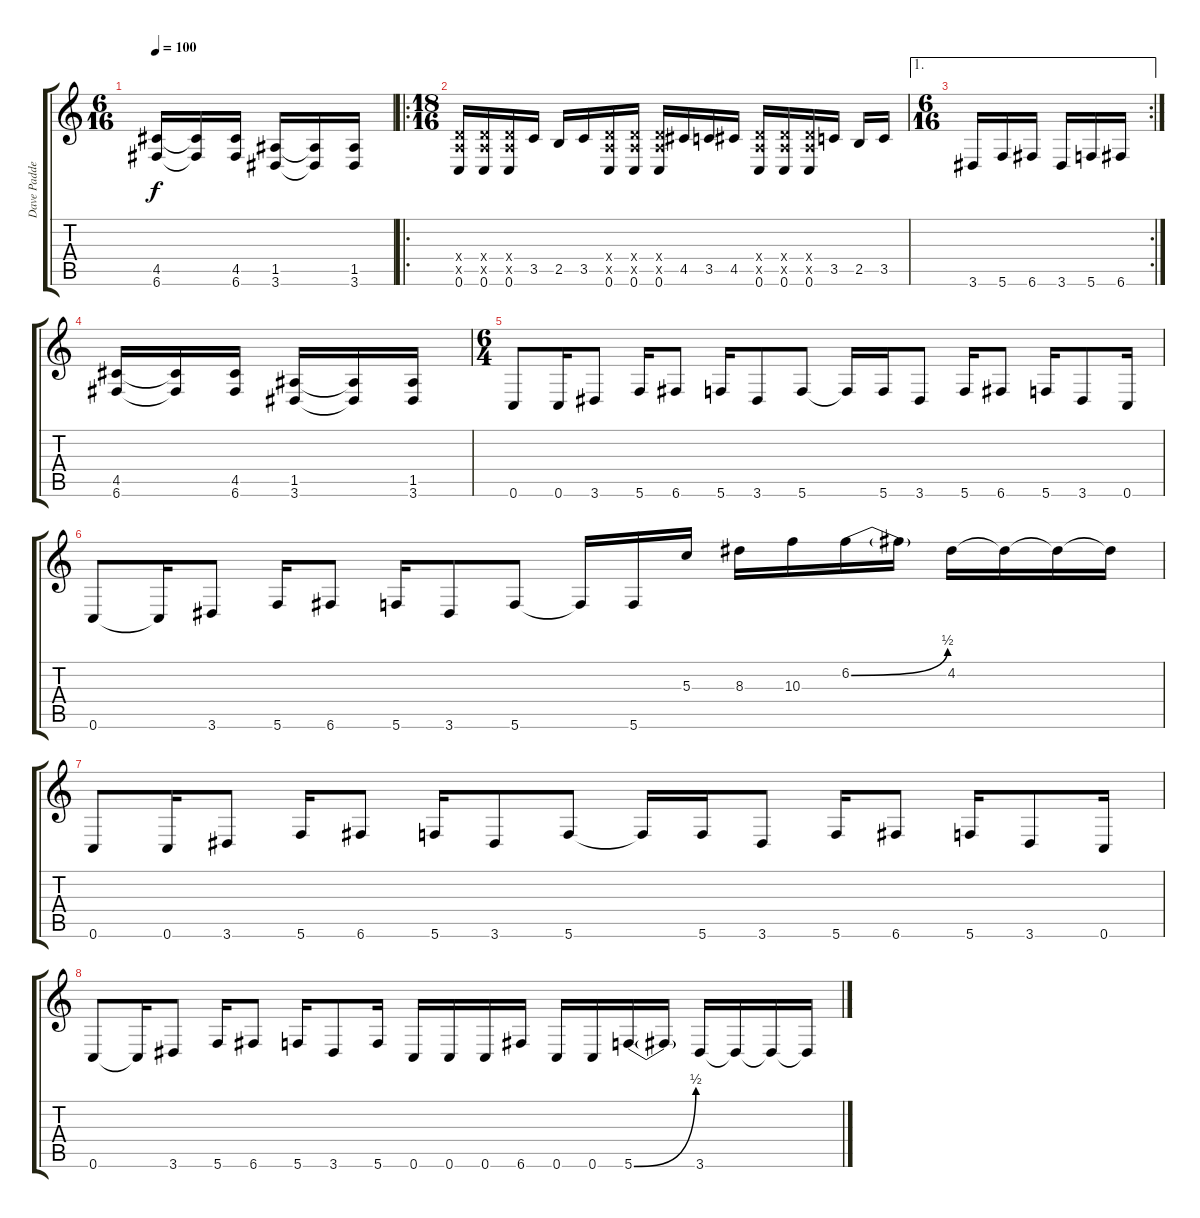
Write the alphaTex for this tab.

\track ("Dave Padden: Guitar" "Dave Padde") {instrument overdrivenguitar}
\staff {score tabs}
\tuning (E4 B3 G3 D3 A2 C2) {hide}
\ts (6 16)
\tempo 100
\clef g2
\ks c
(4.5 6.6).16{dy f} (4.5{t} 6.6{t}).16 (4.5 6.6).16 (1.5 3.6).16 (1.5{t} 3.6{t}).16 (1.5 3.6).16 |
\ro
\ts (18 16)
(0.4{x} 0.5{x} 0.6).16 (0.4{x} 0.5{x} 0.6).16 (0.4{x} 0.5{x} 0.6).16 3.5.16 2.5.16 3.5.16 (0.4{x} 0.5{x} 0.6).16 (0.4{x} 0.5{x} 0.6).16 (0.4{x} 0.5{x} 0.6).16 4.5.16 3.5.16 4.5.16 (0.4{x} 0.5{x} 0.6).16 (0.4{x} 0.5{x} 0.6).16 (0.4{x} 0.5{x} 0.6).16 3.5.16 2.5.16 3.5.16 |
\ae 1
\rc 2
\ts (6 16)
3.6.16 5.6.16 6.6.16 3.6.16 5.6.16 6.6.16 |
(4.5 6.6).16 (4.5{t} 6.6{t}).16 (4.5 6.6).16 (1.5 3.6).16 (1.5{t} 3.6{t}).16 (1.5 3.6).16 |
\ts (6 4)
0.6.8 0.6.16 3.6.8 5.6.16 6.6.8 5.6.16 3.6.8 5.6.8 5.6{t}.16 5.6.16 3.6.8 5.6.16 6.6.8 5.6.16 3.6.8 0.6.16 |
0.6.8 0.6{t}.16 3.6.8 5.6.16 6.6.8 5.6.16 3.6.8 5.6.8 5.6{t}.16 5.6.16 5.3.16 8.3.16 10.3.16 6.2{be (bend 0 0 60 2)}.16 6.2{t}.16 4.2.16 4.2{t}.16 4.2{t}.16 4.2{t}.16 |
0.6.8 0.6.16 3.6.8 5.6.16 6.6.8 5.6.16 3.6.8 5.6.8 5.6{t}.16 5.6.16 3.6.8 5.6.16 6.6.8 5.6.16 3.6.8 0.6.16 |
0.6.8 0.6{t}.16 3.6.8 5.6.16 6.6.8 5.6.16 3.6.8 5.6.16 0.6.16 0.6.16 0.6.16 6.6.16 0.6.16 0.6.16 5.6{be (bend 0 0 60 2)}.16 5.6{t}.16 3.6.16 3.6{t}.16 3.6{t}.16 3.6{t}.16
